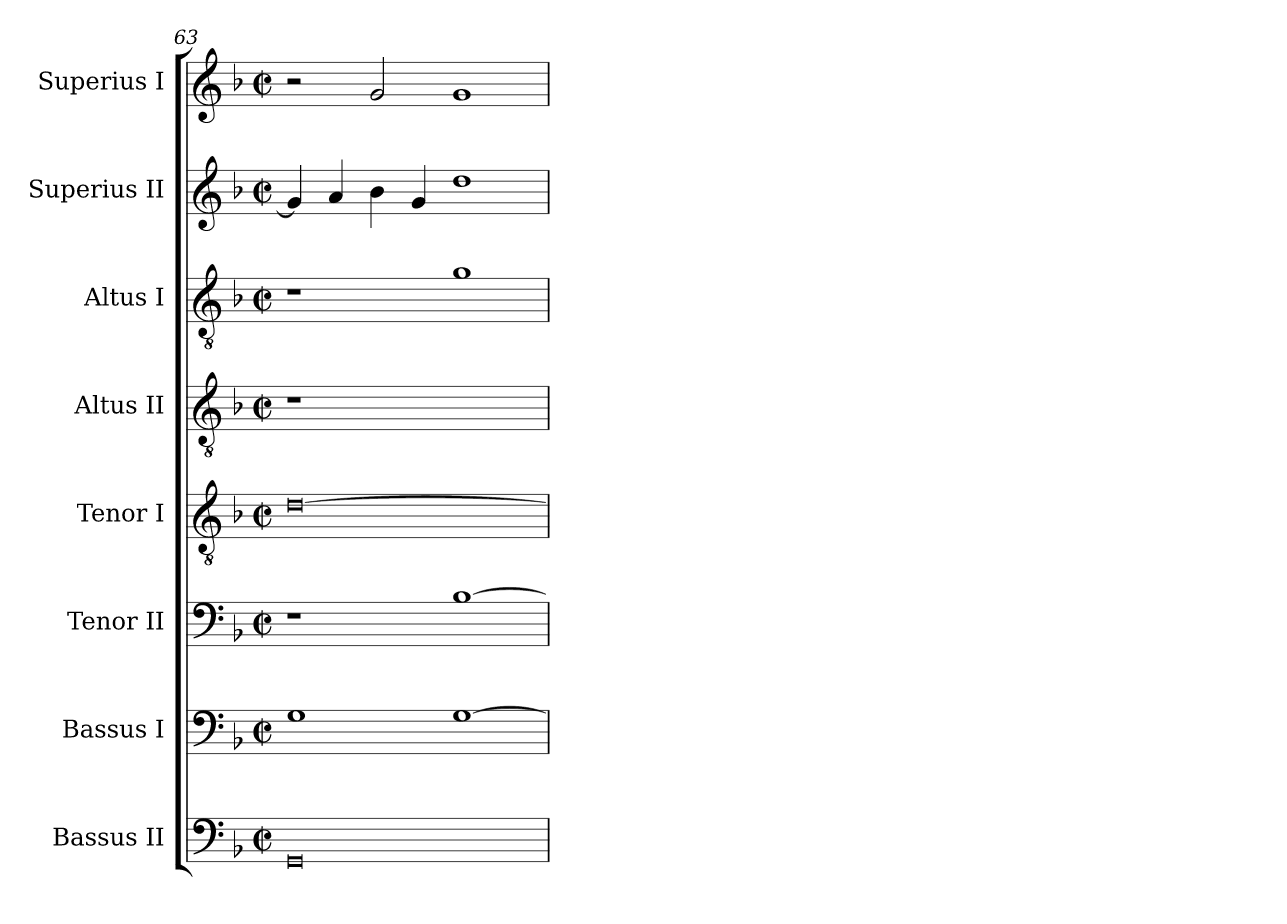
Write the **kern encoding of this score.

**kern	**kern	**kern	**kern	**kern	**kern	**kern	**kern
*part8	*part7	*part6	*part5	*part4	*part3	*part2	*part1
*staff8	*staff7	*staff6	*staff5	*staff4	*staff3	*staff2	*staff1
*I"Bassus II	*I"Bassus I	*I"Tenor II	*I"Tenor I	*I"Altus II	*I"Altus I	*I"Superius II	*I"Superius I
*I'B. II	*I'B. I	*I'T. II	*I'T. I	*I'A. II	*I'A. I	*I'S. II	*I'S. I
*clefF4	*clefF4	*clefF4	*clefGv2	*clefGv2	*clefGv2	*clefG2	*clefG2
*	*	*	*ITrd7c12	*ITrd7c12	*ITrd7c12	*	*
*k[b-]	*k[b-]	*k[b-]	*k[b-]	*k[b-]	*k[b-]	*k[b-]	*k[b-]
*F:	*F:	*F:	*F:	*F:	*F:	*F:	*F:
*M2/2	*M2/2	*M2/2	*M2/2	*M2/2	*M2/2	*M2/2	*M2/2
*met(c|)	*met(c|)	*met(c|)	*met(c|)	*met(c|)	*met(c|)	*met(c|)	*met(c|)
=63	=63	=63	=63	=63	=63	=63	=63
!	!	!	!	!LO:N:vis=1	!	!	!
0GGi	1Gi	1r	[>0Di	1r	1r	4gi/]	2r
.	.	.	.	.	.	4ai/	.
.	.	.	.	.	.	4b-i\	2gi/
.	.	.	.	.	.	4gi/	.
.	[>1Gi	[>1B-i	.	1ryy	1Gi	1ddi	1gi
=	=	=	=	=	=	=	=
*-	*-	*-	*-	*-	*-	*-	*-
